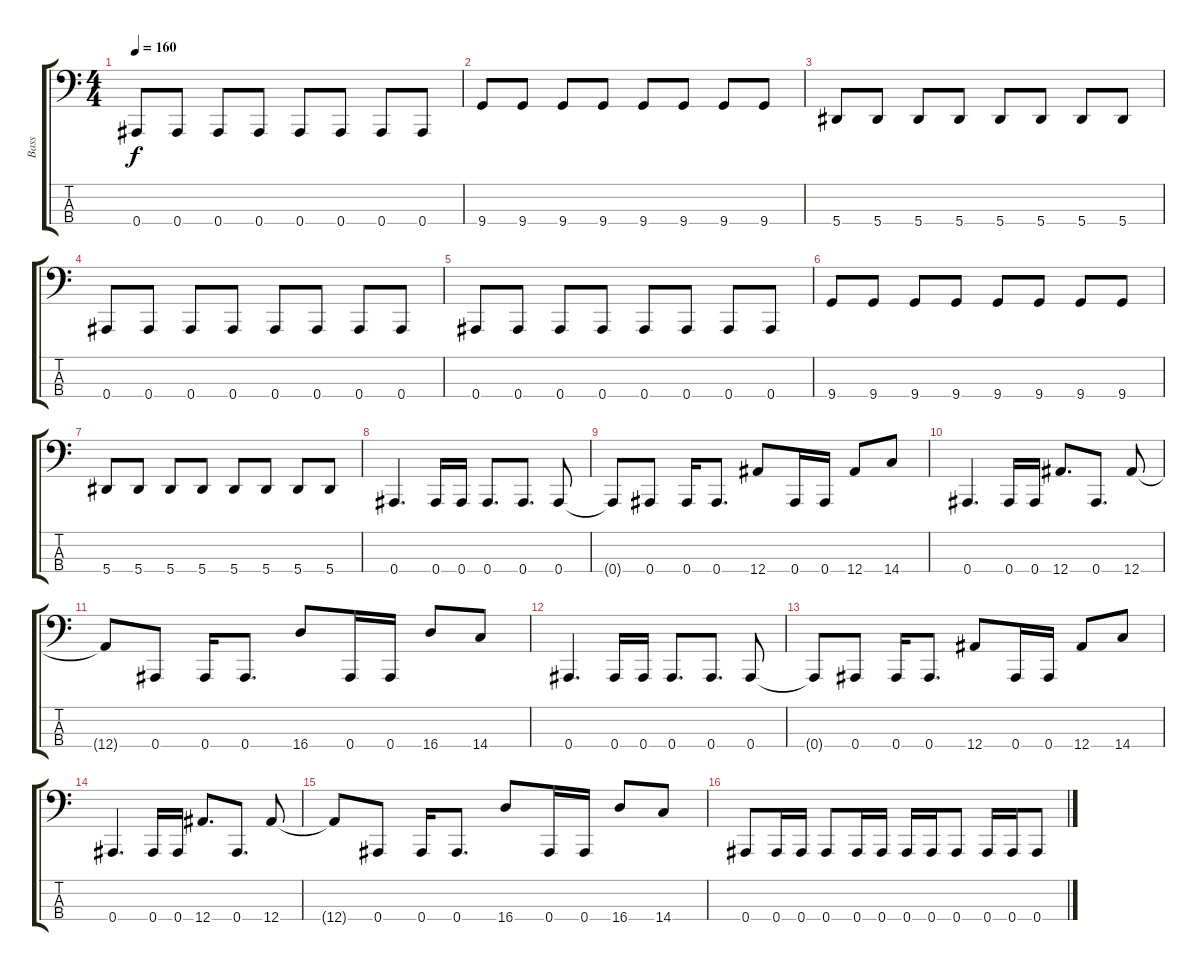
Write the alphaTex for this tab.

\track ("Bass" "Bass") {instrument electricbasspick}
\staff {score tabs}
\tuning (Eb2 Bb1 F1 Bb0) {hide}
\ts (4 4)
\tempo 160
\clef f4
\ks c
0.4.8{dy f} 0.4.8 0.4.8 0.4.8 0.4.8 0.4.8 0.4.8 0.4.8 |
9.4.8 9.4.8 9.4.8 9.4.8 9.4.8 9.4.8 9.4.8 9.4.8 |
5.4.8 5.4.8 5.4.8 5.4.8 5.4.8 5.4.8 5.4.8 5.4.8 |
0.4.8 0.4.8 0.4.8 0.4.8 0.4.8 0.4.8 0.4.8 0.4.8 |
0.4.8 0.4.8 0.4.8 0.4.8 0.4.8 0.4.8 0.4.8 0.4.8 |
9.4.8 9.4.8 9.4.8 9.4.8 9.4.8 9.4.8 9.4.8 9.4.8 |
5.4.8 5.4.8 5.4.8 5.4.8 5.4.8 5.4.8 5.4.8 5.4.8 |
0.4.4{d} 0.4.16 0.4.16 0.4.8{d} 0.4.8{d} 0.4.8 |
0.4{t}.8 0.4.8 0.4.16 0.4.8{d} 12.4.8 0.4.16 0.4.16 12.4.8 14.4.8 |
0.4.4{d} 0.4.16 0.4.16 12.4.8{d} 0.4.8{d} 12.4.8 |
12.4{t}.8 0.4.8 0.4.16 0.4.8{d} 16.4.8 0.4.16 0.4.16 16.4.8 14.4.8 |
0.4.4{d} 0.4.16 0.4.16 0.4.8{d} 0.4.8{d} 0.4.8 |
0.4{t}.8 0.4.8 0.4.16 0.4.8{d} 12.4.8 0.4.16 0.4.16 12.4.8 14.4.8 |
0.4.4{d} 0.4.16 0.4.16 12.4.8{d} 0.4.8{d} 12.4.8 |
12.4{t}.8 0.4.8 0.4.16 0.4.8{d} 16.4.8 0.4.16 0.4.16 16.4.8 14.4.8 |
0.4.8 0.4.16 0.4.16 0.4.8 0.4.16 0.4.16 0.4.16 0.4.16 0.4.8 0.4.16 0.4.16 0.4.8
